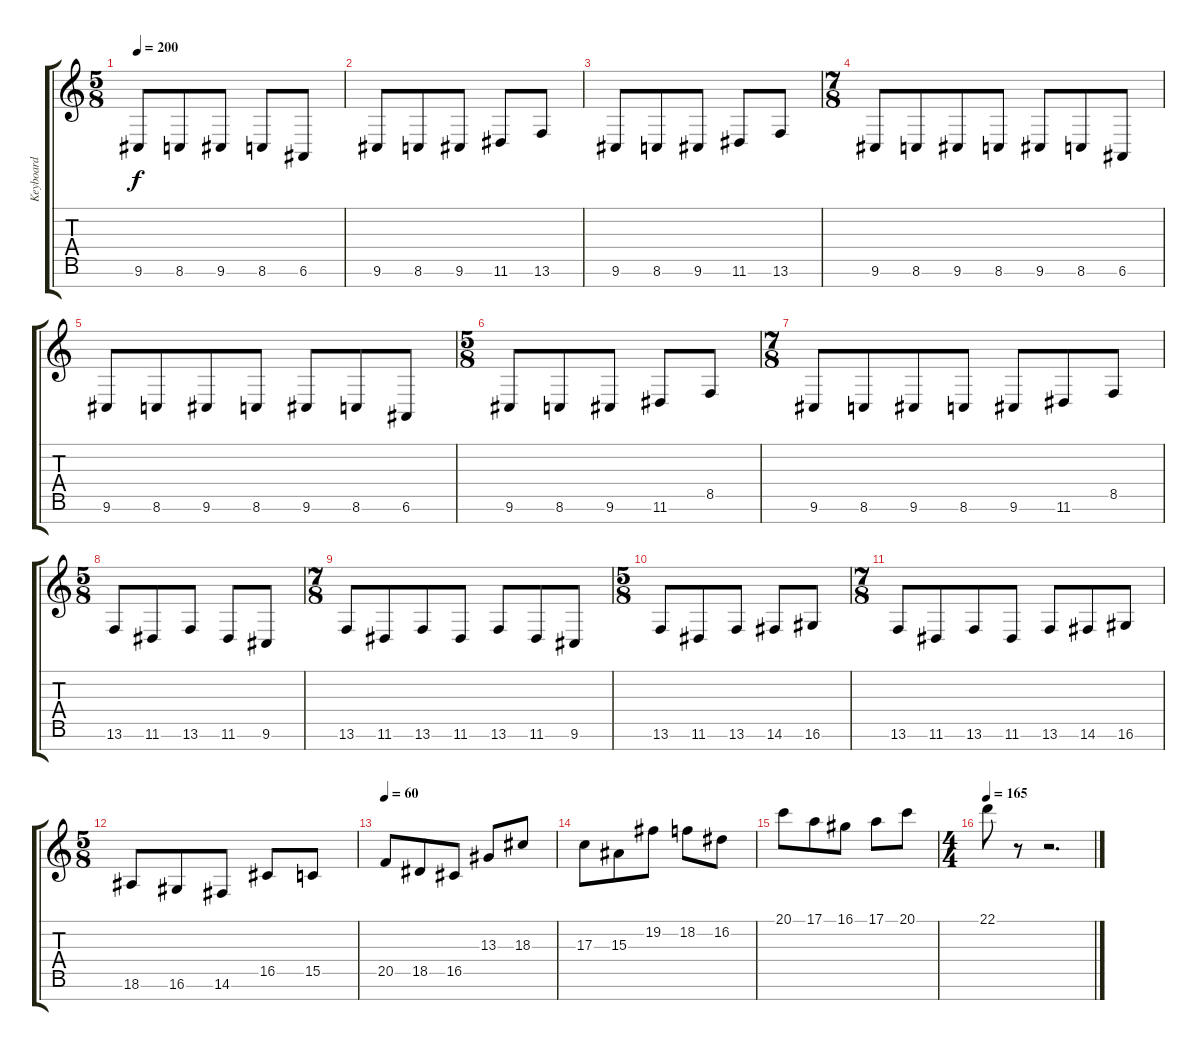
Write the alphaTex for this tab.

\track ("Keyboard" "Keyboard") {instrument brightacousticpiano}
\staff {score tabs}
\tuning (E4 B3 G3 D3 A2 E2 B1) {hide}
\ts (5 8)
\tempo 200
\clef g2
\ks c
9.6.8{dy f} 8.6.8 9.6.8 8.6.8 6.6.8 |
9.6.8 8.6.8 9.6.8 11.6.8 13.6.8 |
9.6.8 8.6.8 9.6.8 11.6.8 13.6.8 |
\ts (7 8)
9.6.8 8.6.8 9.6.8 8.6.8 9.6.8 8.6.8 6.6.8 |
9.6.8 8.6.8 9.6.8 8.6.8 9.6.8 8.6.8 6.6.8 |
\ts (5 8)
9.6.8 8.6.8 9.6.8 11.6.8 8.5.8 |
\ts (7 8)
9.6.8 8.6.8 9.6.8 8.6.8 9.6.8 11.6.8 8.5.8 |
\ts (5 8)
13.6.8 11.6.8 13.6.8 11.6.8 9.6.8 |
\ts (7 8)
13.6.8 11.6.8 13.6.8 11.6.8 13.6.8 11.6.8 9.6.8 |
\ts (5 8)
13.6.8 11.6.8 13.6.8 14.6.8 16.6.8 |
\ts (7 8)
13.6.8 11.6.8 13.6.8 11.6.8 13.6.8 14.6.8 16.6.8 |
\ts (5 8)
18.6.8 16.6.8 14.6.8 16.5.8 15.5.8 |
\tempo 60
20.5.8 18.5.8 16.5.8 13.3.8 18.3.8 |
17.3.8 15.3.8 19.2.8 18.2.8 16.2.8 |
20.1.8 17.1.8 16.1.8 17.1.8 20.1.8 |
\ts (4 4)
\tempo 165
22.1.8 r.8 r.2{d}
